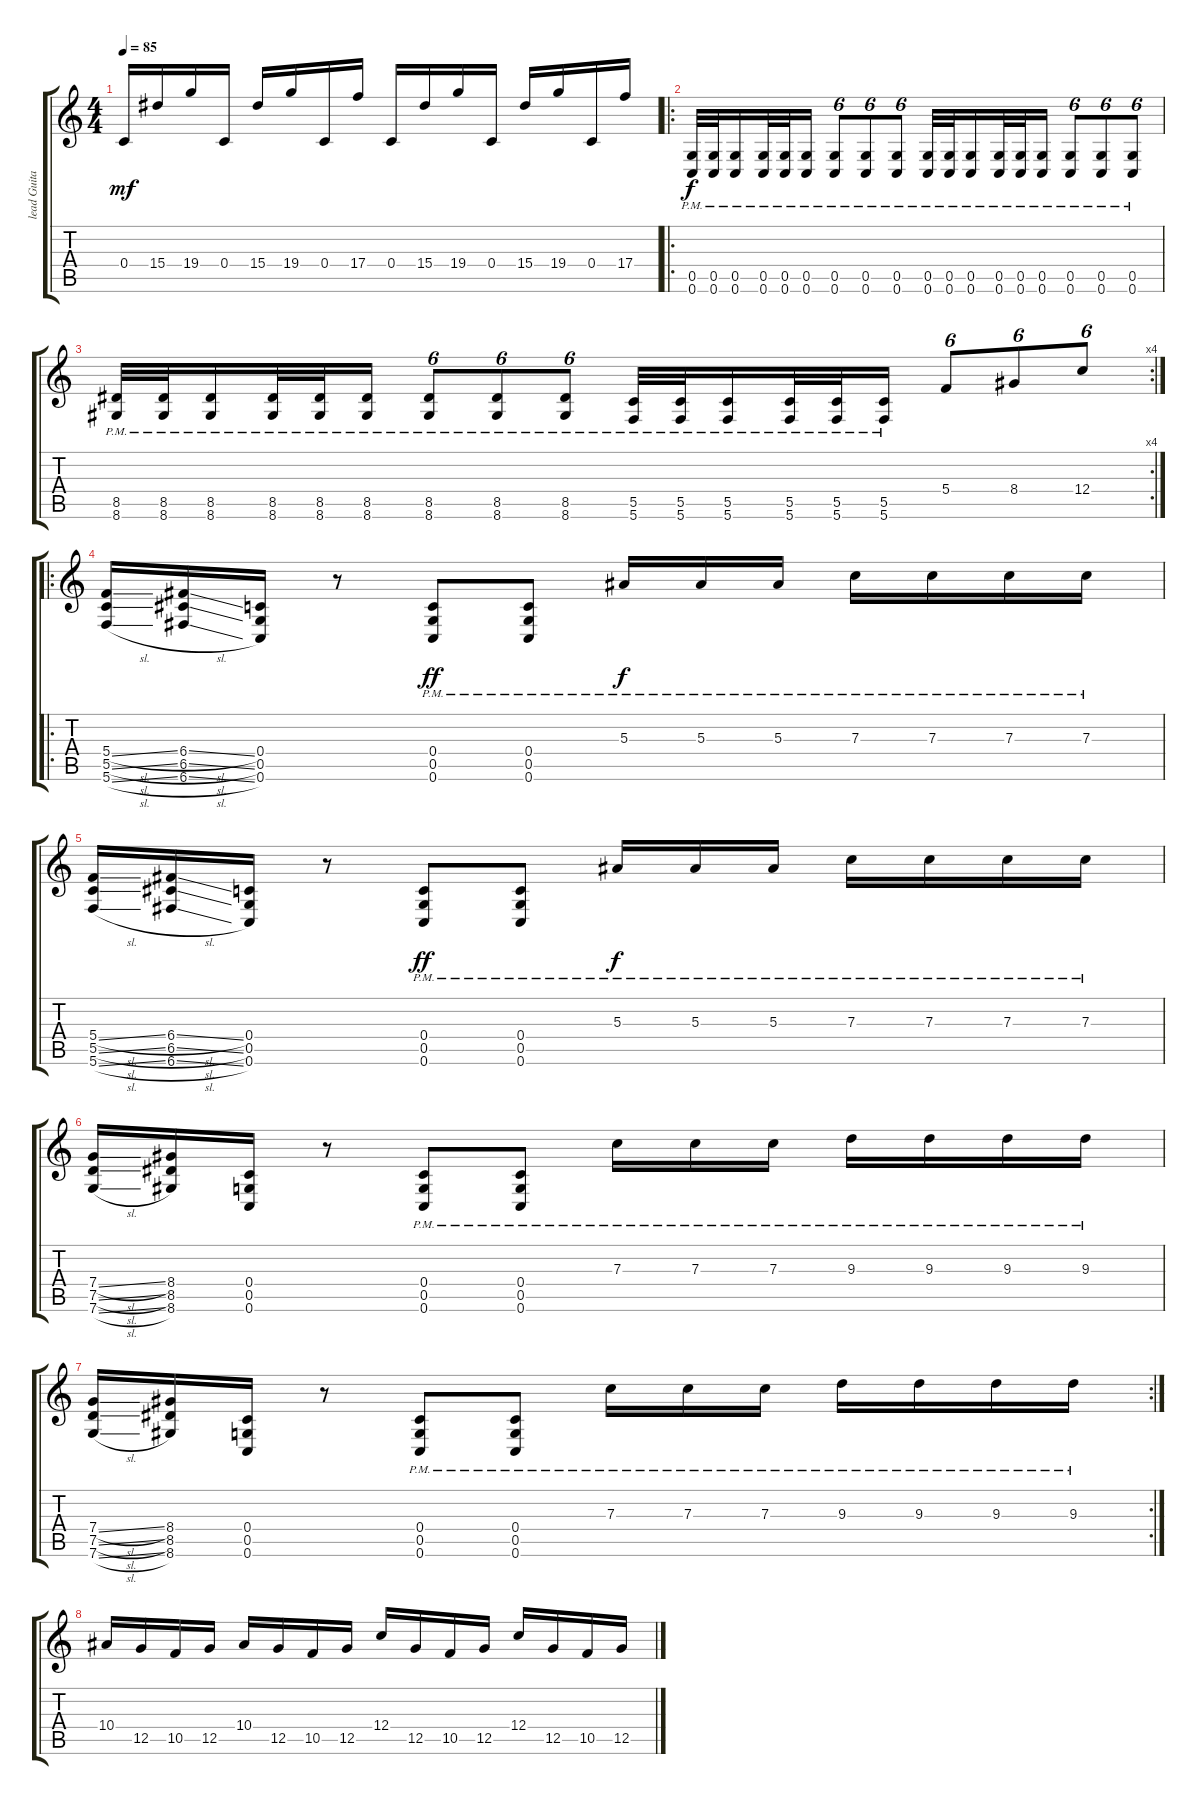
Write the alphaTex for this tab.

\track ("lead Guitar" "lead Guita") {instrument distortionguitar}
\staff {score tabs}
\tuning (D4 A3 F3 C3 G2 C2) {hide}
\ts (4 4)
\tempo 85
\clef g2
\ks c
0.4.16{dy mf} 15.4.16 19.4.16 0.4.16 15.4.16 19.4.16 0.4.16 17.4.16 0.4.16 15.4.16 19.4.16 0.4.16 15.4.16 19.4.16 0.4.16 17.4.16 |
\ro
(0.5{pm} 0.6{pm}).32{dy f} (0.5{pm} 0.6{pm}).32 (0.5{pm} 0.6{pm}).16 (0.5{pm} 0.6{pm}).32 (0.5{pm} 0.6{pm}).32 (0.5{pm} 0.6{pm}).16 (0.5{pm} 0.6{pm}).8{tu (6 4)} (0.5{pm} 0.6{pm}).8{tu (6 4)} (0.5{pm} 0.6{pm}).8{tu (6 4)} (0.5{pm} 0.6{pm}).32 (0.5{pm} 0.6{pm}).32 (0.5{pm} 0.6{pm}).16 (0.5{pm} 0.6{pm}).32 (0.5{pm} 0.6{pm}).32 (0.5{pm} 0.6{pm}).16 (0.5{pm} 0.6{pm}).8{tu (6 4)} (0.5{pm} 0.6{pm}).8{tu (6 4)} (0.5{pm} 0.6{pm}).8{tu (6 4)} |
\rc 4
(8.5{pm} 8.6).32 (8.5{pm} 8.6).32 (8.5{pm} 8.6).16 (8.5{pm} 8.6).32 (8.5{pm} 8.6).32 (8.5{pm} 8.6{pm}).16 (8.5{pm} 8.6{pm}).8{tu (6 4)} (8.5{pm} 8.6{pm}).8{tu (6 4)} (8.5{pm} 8.6{pm}).8{tu (6 4)} (5.5 5.6{pm}).32 (5.5{pm} 5.6{pm}).32 (5.5{pm} 5.6{pm}).16 (5.5{pm} 5.6{pm}).32 (5.5{pm} 5.6{pm}).32 (5.5{pm} 5.6{pm}).16 5.4.8{tu (6 4)} 8.4.8{tu (6 4)} 12.4.8{tu (6 4)} |
\ro
(5.4{sl} 5.5{sl} 5.6{sl}).16 (6.4{sl} 6.5{sl} 6.6{sl}).16 (0.4 0.5 0.6).16 r.8 (0.4{pm} 0.5{pm} 0.6{pm}).8{dy ff} (0.4{pm} 0.5{pm} 0.6{pm}).8 5.3{pm}.16{dy f} 5.3{pm}.16 5.3{pm}.16 7.3{pm}.16 7.3{pm}.16 7.3{pm}.16 7.3{pm}.16 |
(5.4{sl} 5.5{sl} 5.6{sl}).16 (6.4{sl} 6.5{sl} 6.6{sl}).16 (0.4 0.5 0.6).16 r.8 (0.4{pm} 0.5{pm} 0.6{pm}).8{dy ff} (0.4{pm} 0.5{pm} 0.6{pm}).8 5.3{pm}.16{dy f} 5.3{pm}.16 5.3{pm}.16 7.3{pm}.16 7.3{pm}.16 7.3{pm}.16 7.3{pm}.16 |
(7.4{sl} 7.5{sl} 7.6{sl}).16 (8.4 8.5 8.6).16 (0.4 0.5 0.6).16 r.8 (0.4{pm} 0.5{pm} 0.6{pm}).8 (0.4{pm} 0.5{pm} 0.6{pm}).8 7.3{pm}.16 7.3{pm}.16 7.3{pm}.16 9.3{pm}.16 9.3{pm}.16 9.3{pm}.16 9.3{pm}.16 |
\rc 2
(7.4{sl} 7.5{sl} 7.6{sl}).16 (8.4 8.5 8.6).16 (0.4 0.5 0.6).16 r.8 (0.4{pm} 0.5{pm} 0.6{pm}).8 (0.4{pm} 0.5{pm} 0.6{pm}).8 7.3{pm}.16 7.3{pm}.16 7.3{pm}.16 9.3{pm}.16 9.3{pm}.16 9.3{pm}.16 9.3{pm}.16 |
10.4.16 12.5.16 10.5.16 12.5.16 10.4.16 12.5.16 10.5.16 12.5.16 12.4.16 12.5.16 10.5.16 12.5.16 12.4.16 12.5.16 10.5.16 12.5.16
